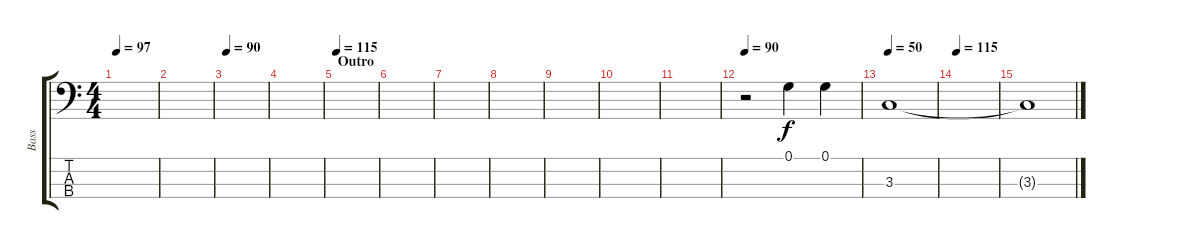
\track ("Bass" "Bass") {instrument contrabass}
\staff {score tabs}
\tuning (G2 D2 A1 E1) {hide}
\ts (4 4)
\tempo 97
\clef f4
\ks c
|
|
\tempo 90
|
|
\section ("" "Outro")
\tempo 115
|
|
|
|
|
|
|
\tempo 90
r.2 0.1.4 0.1.4 |
\tempo 50
3.3.1 |
\tempo 115
|
3.3{t}.1
